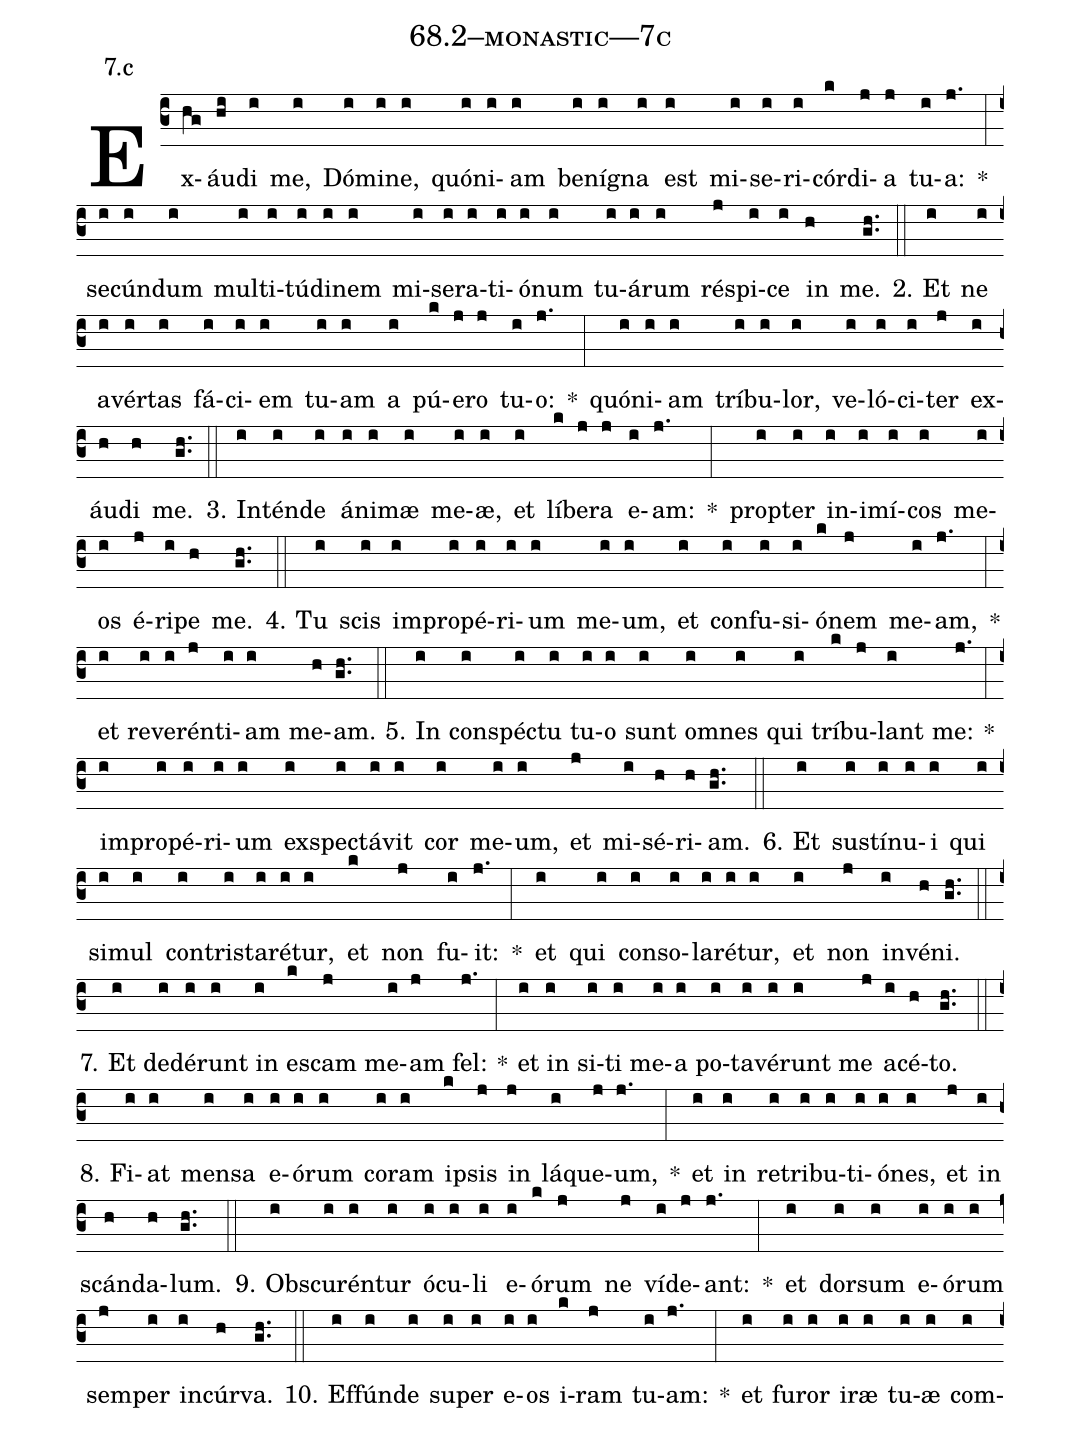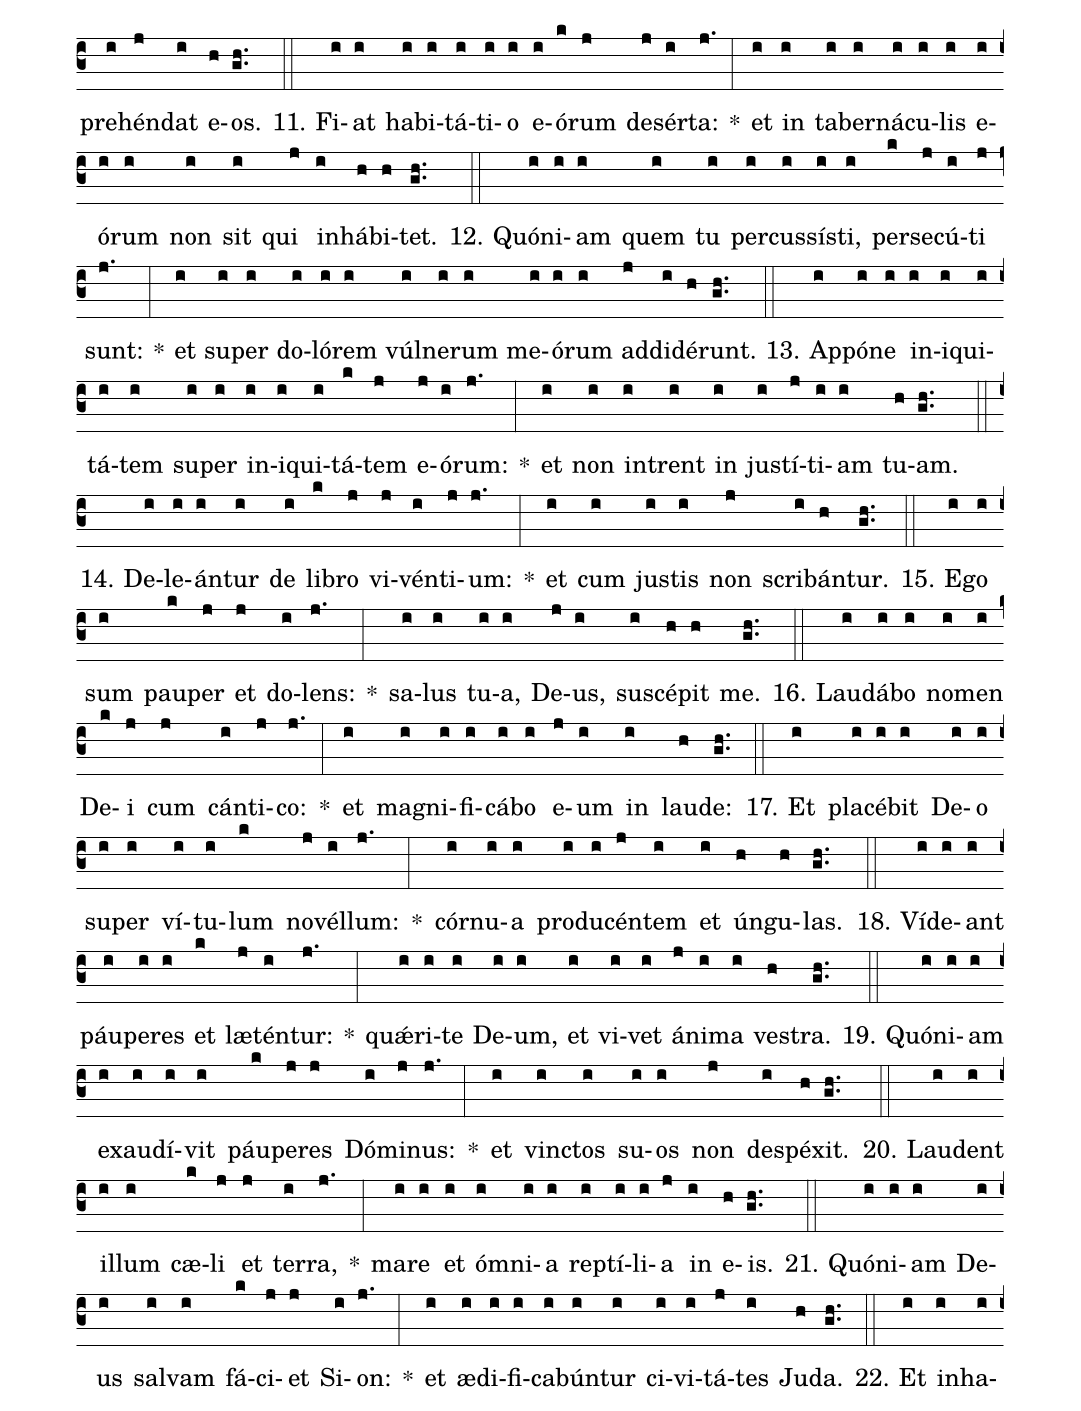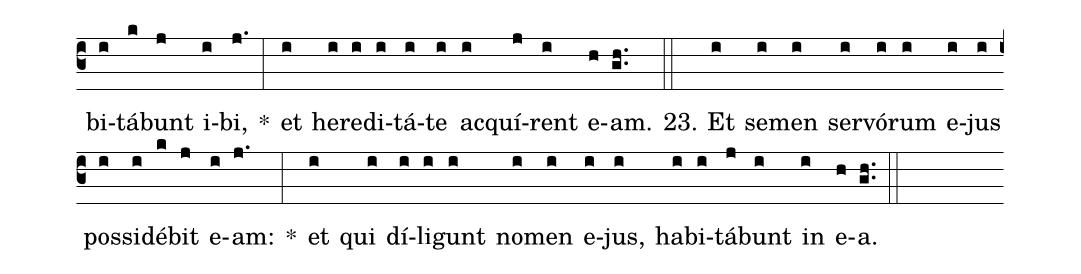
name: 68.2--monastic---7c;
annotation: 7.c;
%%
(c3)Ex(hg)áu(hi)di(i) me,(i) Dó(i)mi(i)ne,(i) quón(i)i(i)am(i) be(i)ní(i)gna(i) est(i) mi(i)se(i)ri(i)cór(k)di(j)a(j) tu(i)a:(j.) *(:) se(i)cún(i)dum(i) mul(i)ti(i)tú(i)di(i)nem(i) mi(i)se(i)ra(i)ti(i)ó(i)num(i) tu(i)á(i)rum(i) ré(j)spi(i)ce(i) in(h) me.(gh..) (::)
2. Et(i) ne(i) a(i)vér(i)tas(i) fá(i)ci(i)em(i) tu(i)am(i) a(i) pú(k)e(j)ro(j) tu(i)o:(j.) *(:) quón(i)i(i)am(i) trí(i)bu(i)lor,(i) ve(i)ló(i)ci(i)ter(j) ex(i)áu(h)di(h) me.(gh..) (::)
3. In(i)tén(i)de(i) á(i)ni(i)mæ(i) me(i)æ,(i) et(i) lí(k)be(j)ra(j) e(i)am:(j.) *(:) prop(i)ter(i) in(i)i(i)mí(i)cos(i) me(i)os(i) é(j)ri(i)pe(h) me.(gh..) (::)
4. Tu(i) scis(i) im(i)pro(i)pé(i)ri(i)um(i) me(i)um,(i) et(i) con(i)fu(i)si(i)ó(k)nem(j) me(i)am,(j.) *(:) et(i) re(i)ve(i)rén(j)ti(i)am(i) me(h)am.(gh..) (::)
5. In(i) con(i)spéc(i)tu(i) tu(i)o(i) sunt(i) om(i)nes(i) qui(i) trí(k)bu(j)lant(i) me:(j.) *(:) im(i)pro(i)pé(i)ri(i)um(i) ex(i)spec(i)tá(i)vit(i) cor(i) me(i)um,(i) et(j) mi(i)sé(h)ri(h)am.(gh..) (::)
6. Et(i) sus(i)tí(i)nu(i)i(i) qui(i) si(i)mul(i) con(i)tris(i)ta(i)ré(i)tur,(i) et(k) non(j) fu(i)it:(j.) *(:) et(i) qui(i) con(i)so(i)la(i)ré(i)tur,(i) et(i) non(j) in(i)vé(h)ni.(gh..) (::)
7. Et(i) de(i)dé(i)runt(i) in(i) es(k)cam(j) me(i)am(j) fel:(j.) *(:) et(i) in(i) si(i)ti(i) me(i)a(i) po(i)ta(i)vé(i)runt(i) me(j) a(i)cé(h)to.(gh..) (::)
8. Fi(i)at(i) men(i)sa(i) e(i)ó(i)rum(i) co(i)ram(i) ip(k)sis(j) in(j) lá(i)que(j)um,(j.) *(:) et(i) in(i) re(i)tri(i)bu(i)ti(i)ó(i)nes,(i) et(j) in(i) scán(h)da(h)lum.(gh..) (::)
9. Obs(i)cu(i)rén(i)tur(i) ó(i)cu(i)li(i) e(i)ó(k)rum(j) ne(j) ví(i)de(j)ant:(j.) *(:) et(i) dor(i)sum(i) e(i)ó(i)rum(i) sem(j)per(i) in(i)cúr(h)va.(gh..) (::)
10. Ef(i)fún(i)de(i) su(i)per(i) e(i)os(i) i(k)ram(j) tu(i)am:(j.) *(:) et(i) fu(i)ror(i) i(i)ræ(i) tu(i)æ(i) com(i)pre(i)hén(j)dat(i) e(h)os.(gh..) (::)
11. Fi(i)at(i) ha(i)bi(i)tá(i)ti(i)o(i) e(i)ó(k)rum(j) de(j)sér(i)ta:(j.) *(:) et(i) in(i) ta(i)ber(i)ná(i)cu(i)lis(i) e(i)ó(i)rum(i) non(i) sit(i) qui(j) in(i)há(h)bi(h)tet.(gh..) (::)
12. Quón(i)i(i)am(i) quem(i) tu(i) per(i)cus(i)sís(i)ti,(i) per(k)se(j)cú(i)ti(j) sunt:(j.) *(:) et(i) su(i)per(i) do(i)ló(i)rem(i) vúl(i)ne(i)rum(i) me(i)ó(i)rum(i) ad(j)di(i)dé(h)runt.(gh..) (::)
13. Ap(i)pó(i)ne(i) in(i)i(i)qui(i)tá(i)tem(i) su(i)per(i) in(i)i(i)qui(i)tá(k)tem(j) e(j)ó(i)rum:(j.) *(:) et(i) non(i) in(i)trent(i) in(i) jus(i)tí(j)ti(i)am(i) tu(h)am.(gh..) (::)
14. De(i)le(i)án(i)tur(i) de(i) li(k)bro(j) vi(j)vén(i)ti(j)um:(j.) *(:) et(i) cum(i) jus(i)tis(i) non(j) scri(i)bán(h)tur.(gh..) (::)
15. E(i)go(i) sum(i) pau(k)per(j) et(j) do(i)lens:(j.) *(:) sa(i)lus(i) tu(i)a,(i) De(j)us,(i) su(i)scé(h)pit(h) me.(gh..) (::)
16. Lau(i)dá(i)bo(i) no(i)men(i) De(k)i(j) cum(j) cán(i)ti(j)co:(j.) *(:) et(i) ma(i)gni(i)fi(i)cá(i)bo(i) e(j)um(i) in(i) lau(h)de:(gh..) (::)
17. Et(i) pla(i)cé(i)bit(i) De(i)o(i) su(i)per(i) ví(i)tu(i)lum(k) no(j)vél(i)lum:(j.) *(:) cór(i)nu(i)a(i) pro(i)du(i)cén(j)tem(i) et(i) ún(h)gu(h)las.(gh..) (::)
18. Ví(i)de(i)ant(i) páu(i)pe(i)res(i) et(k) læ(j)tén(i)tur:(j.) *(:) quǽ(i)ri(i)te(i) De(i)um,(i) et(i) vi(i)vet(i) á(j)ni(i)ma(i) ves(h)tra.(gh..) (::)
19. Quón(i)i(i)am(i) ex(i)au(i)dí(i)vit(i) páu(k)pe(j)res(j) Dó(i)mi(j)nus:(j.) *(:) et(i) vinc(i)tos(i) su(i)os(i) non(j) de(i)spé(h)xit.(gh..) (::)
20. Lau(i)dent(i) il(i)lum(i) cæ(k)li(j) et(j) ter(i)ra,(j.) *(:) ma(i)re(i) et(i) óm(i)ni(i)a(i) rep(i)tí(i)li(i)a(j) in(i) e(h)is.(gh..) (::)
21. Quón(i)i(i)am(i) De(i)us(i) sal(i)vam(i) fá(k)ci(j)et(j) Si(i)on:(j.) *(:) et(i) æ(i)di(i)fi(i)ca(i)bún(i)tur(i) ci(i)vi(i)tá(j)tes(i) Ju(h)da.(gh..) (::)
22. Et(i) in(i)ha(i)bi(i)tá(k)bunt(j) i(i)bi,(j.) *(:) et(i) he(i)re(i)di(i)tá(i)te(i) ac(i)quí(j)rent(i) e(h)am.(gh..) (::)
23. Et(i) se(i)men(i) ser(i)vó(i)rum(i) e(i)jus(i) pos(i)si(i)dé(k)bit(j) e(i)am:(j.) *(:) et(i) qui(i) dí(i)li(i)gunt(i) no(i)men(i) e(i)jus,(i) ha(i)bi(i)tá(j)bunt(i) in(i) e(h)a.(gh..) (::)
